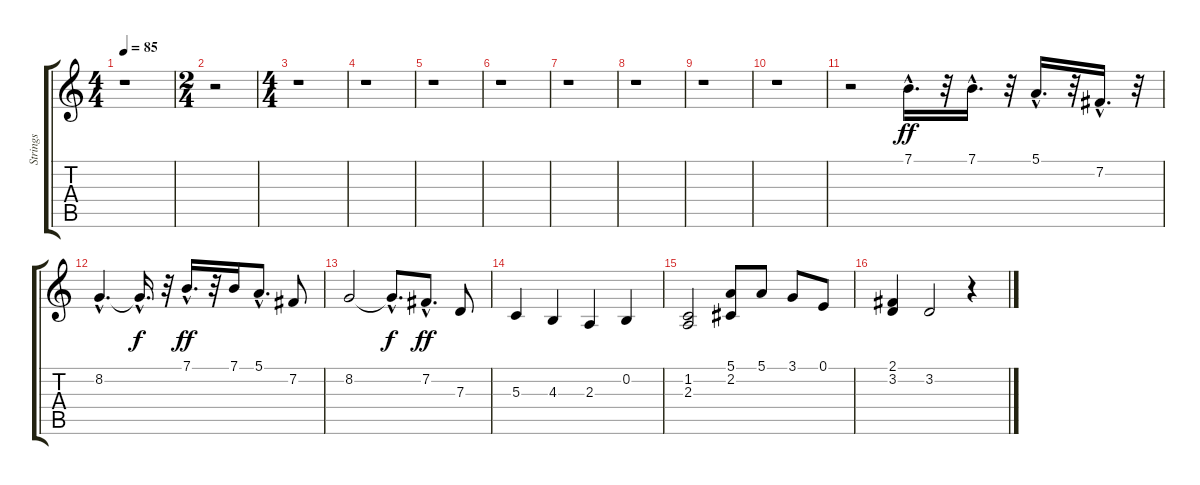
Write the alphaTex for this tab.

\track ("Strings" "Strings") {instrument stringensemble1}
\staff {score tabs}
\tuning (E4 B3 G3 D3 A2 E2) {hide}
\ts (4 4)
\tempo 85
\clef g2
\ks c
r.1{dy ff} |
\ts (2 4)
r.2 |
\ts (4 4)
r.1 |
r.1 |
r.1 |
r.1 |
r.1 |
r.1 |
r.1 |
r.1 |
r.2 7.1{hac}.16{d} r.32 7.1{hac}.16{d} r.32 5.1{hac}.16{d} r.32 7.2{hac}.16{d} r.32 |
8.2{hac}.4{d} 8.2{hac t}.16{d dy f} r.32 7.1{hac}.16{d dy ff} r.32 7.1.16 5.1{hac}.8{d} 7.2.8 |
8.2.2 8.2{hac t}.8{d dy f} 7.2{hac}.8{d dy ff} 7.3.8 |
5.3.4 4.3.4 2.3.4 0.2.4 |
(1.2 2.3).2 (5.1 2.2).8 5.1.8 3.1.8 0.1.8 |
(2.1 3.2).4 3.2.2 r.4
